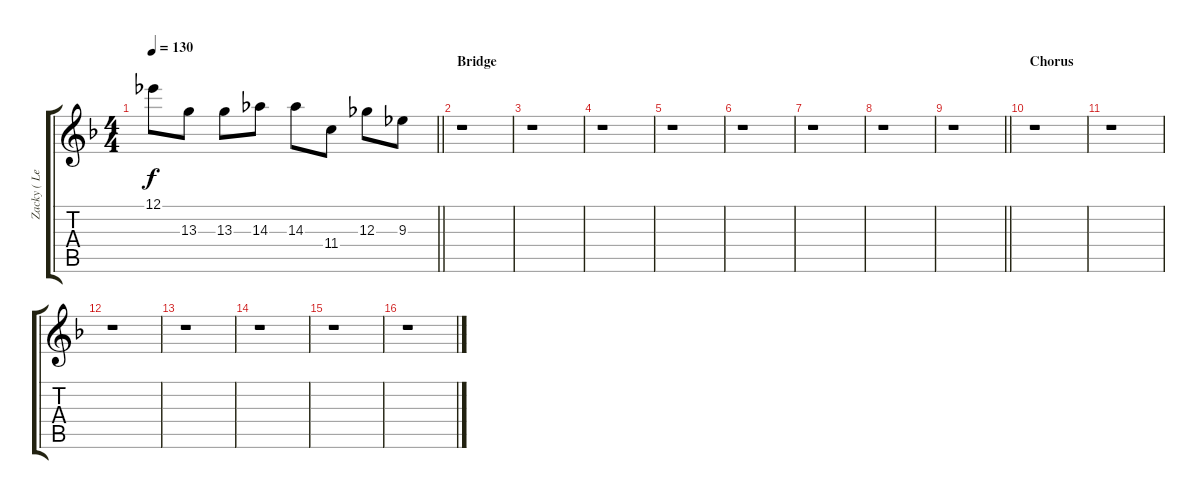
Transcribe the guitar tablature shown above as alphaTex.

\track ("Zacky ( Lead Gtr )" "Zacky ( Le") {instrument overdrivenguitar}
\staff {score tabs}
\tuning (Eb4 Bb3 Gb3 Db3 Ab2 Db2) {hide}
\ts (4 4)
\tempo 130
\clef g2
\barLineRight lightlight
\ks f
12.1.8{dy f} 13.3.8 13.3.8 14.3.8 14.3.8 11.4.8 12.3.8 9.3.8 |
\section ("" "Bridge")
r.1 |
r.1 |
r.1 |
r.1 |
r.1 |
r.1 |
r.1 |
\barLineRight lightlight
r.1 |
\section ("" "Chorus")
r.1 |
r.1 |
r.1 |
r.1 |
r.1 |
r.1 |
r.1
